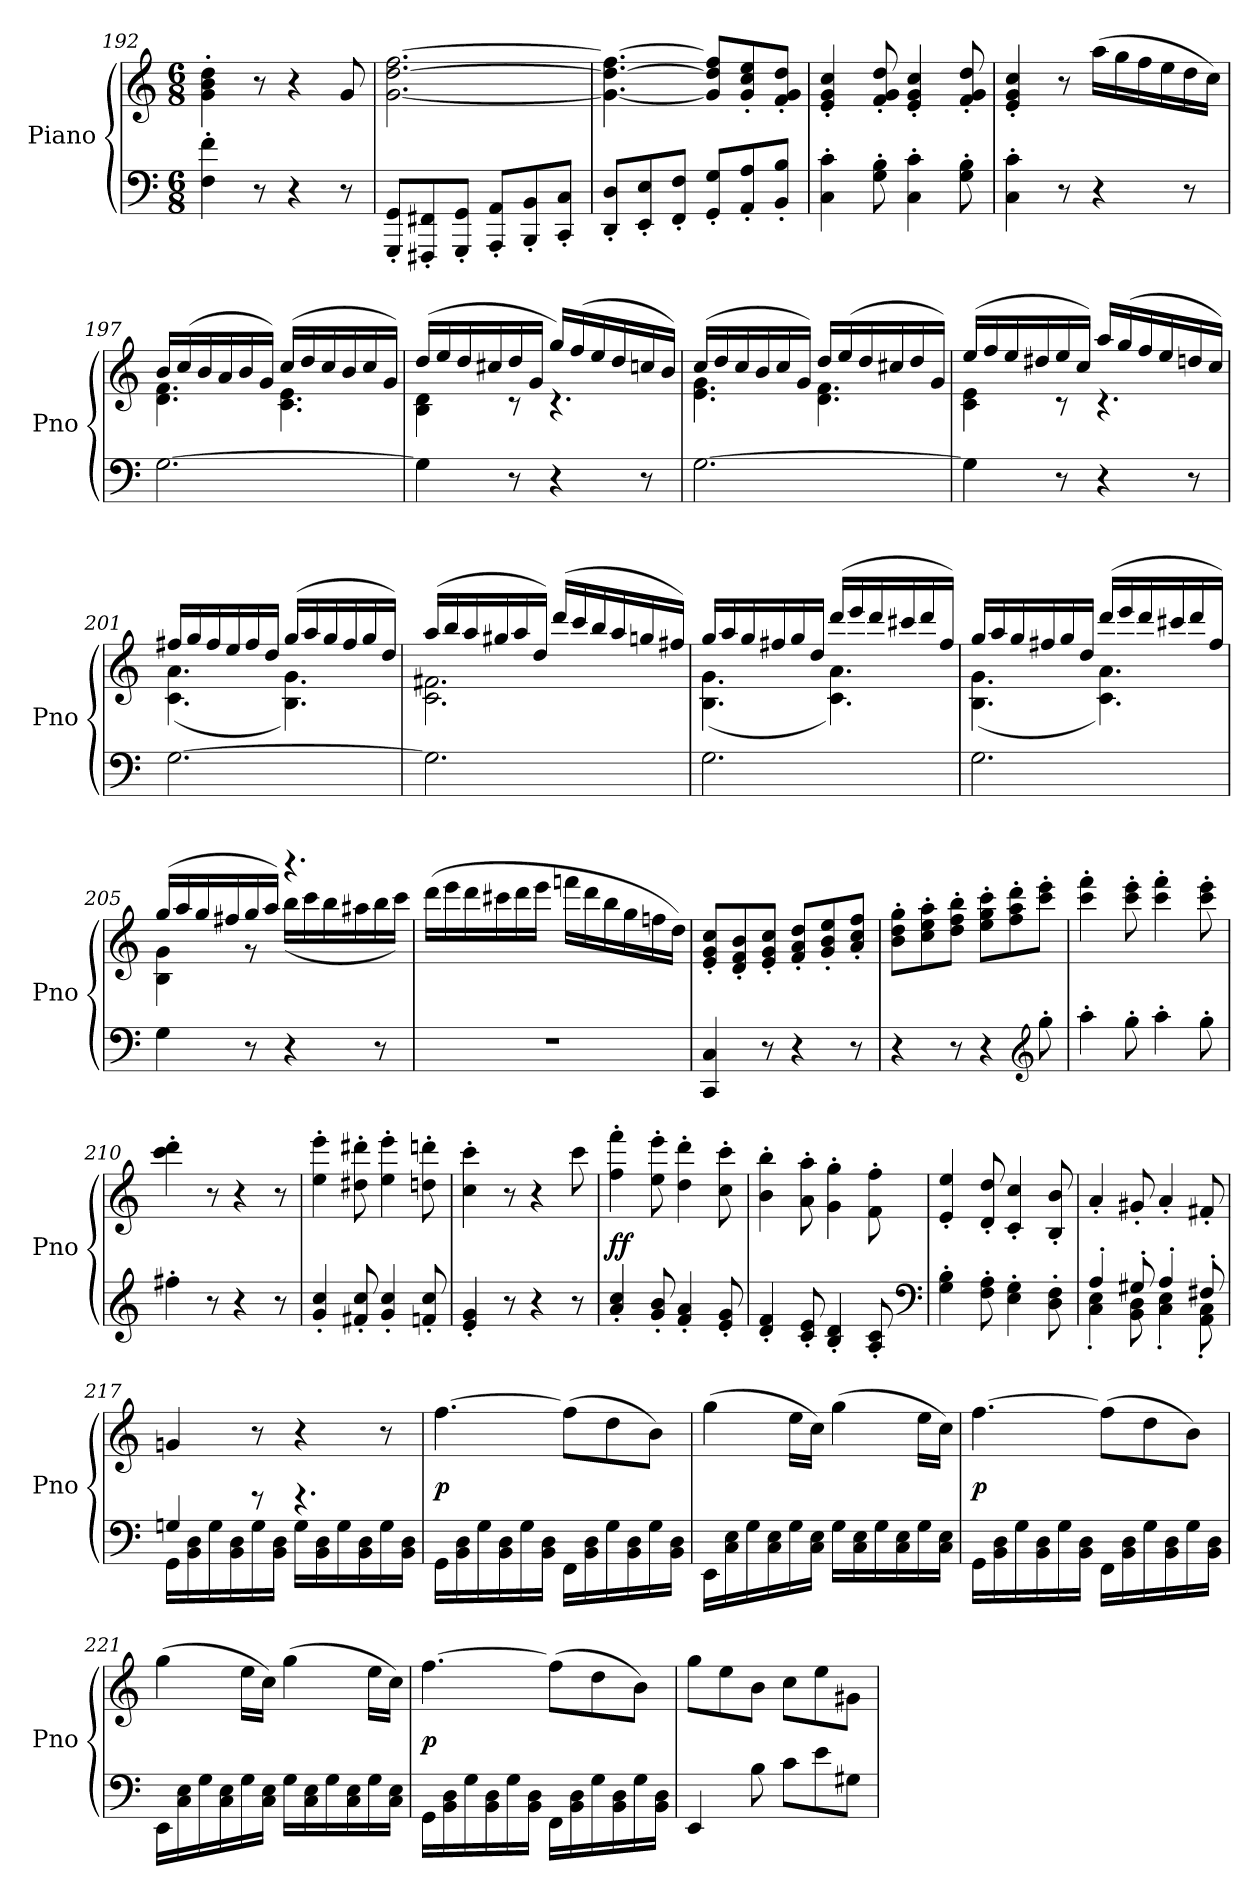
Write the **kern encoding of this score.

**kern	**kern	**dynam
*part1	*part1	*part1
*staff2	*staff1	*staff1/2
*I"Piano	*	*
*I'Pno	*	*
*clefF4	*clefG2	*
*k[]	*k[]	*
*C:	*C:	*
*M6/8	*M6/8	*
=192	=192	=192
4F'\ 4f'\	4g'\ 4b'\ 4dd'\	.
8r	8r	.
4r	4r	.
8r	8g/	.
=193	=193	=193
8GGG'/ 8GG'/L	[2.g\ [2.dd\ [2.ff\	.
8FFF#X'/ 8FF#X'/	.	.
8GGG'/ 8GG'/J	.	.
8AAA'/ 8AA'/L	.	.
8BBB'/ 8BB'/	.	.
8CC'/ 8C'/J	.	.
=194	=194	=194
8DD'/ 8D'/L	4.g_\ 4.dd_\ 4.ff_\	.
8EE'/ 8E'/	.	.
8FF'/ 8F'/J	.	.
8GG'/ 8G'/L	8g]/ 8dd]/ 8ff]/L	.
8AA'/ 8A'/	8g'/ 8cc'/ 8ee'/	.
8BB'/ 8B'/J	8f'/ 8g'/ 8dd'/J	.
=195	=195	=195
4C'\ 4c'\	4e'/ 4g'/ 4cc'/	.
8G'\ 8B'\	8f'/ 8g'/ 8dd'/	.
4C'\ 4c'\	4e'/ 4g'/ 4cc'/	.
8G'\ 8B'\	8f'/ 8g'/ 8dd'/	.
=196	=196	=196
4C'\ 4c'\	4e'/ 4g'/ 4cc'/	.
8r	8r	.
4r	(16aa\LL	.
.	16gg\	.
.	16ff\	.
.	16ee\	.
8r	16dd\	.
.	16cc\JJ)	.
=197	=197	=197
*	*^	*
[2.G\	16b/LL	4.d\ 4.f\	.
.	(16cc/	.	.
.	16b/	.	.
.	16a/	.	.
.	16b/	.	.
.	16g/JJ)	.	.
.	(16cc/LL	4.c\ 4.e\	.
.	16dd/	.	.
.	16cc/	.	.
.	16b/	.	.
.	16cc/	.	.
.	16g/JJ)	.	.
=198	=198	=198	=198
4G\]	(16dd/LL	4B\ 4d\	.
.	16ee/	.	.
.	16dd/	.	.
.	16cc#X/	.	.
8r	16dd/	8r	.
.	16g/JJ	.	.
4r	16gg/LL)	4.r	.
.	(16ff/	.	.
.	16ee/	.	.
.	16dd/	.	.
8r	16ccn/	.	.
.	16b/JJ)	.	.
=199	=199	=199	=199
[2.G\	(16cc/LL	4.e\ 4.g\	.
.	16dd/	.	.
.	16cc/	.	.
.	16b/	.	.
.	16cc/	.	.
.	16g/JJ)	.	.
.	16dd/LL	4.d\ 4.f\	.
.	(16ee/	.	.
.	16dd/	.	.
.	16cc#X/	.	.
.	16dd/	.	.
.	16g/JJ)	.	.
=200	=200	=200	=200
4G\]	(16ee/LL	4c\ 4e\	.
.	16ff/	.	.
.	16ee/	.	.
.	16dd#X/	.	.
8r	16ee/	8r	.
.	16cc/JJ)	.	.
4r	16aa/LL	4.r	.
.	(16gg/	.	.
.	16ff/	.	.
.	16ee/	.	.
8r	16ddn/	.	.
.	16cc/JJ)	.	.
=201	=201	=201	=201
[2.G\	16ff#X/LL	(4.c\ 4.a\	.
.	16gg/	.	.
.	16ff#/	.	.
.	16ee/	.	.
.	16ff#/	.	.
.	16dd/JJ	.	.
.	(16gg/LL	4.B\ 4.g\)	.
.	16aa/	.	.
.	16gg/	.	.
.	16ff#/	.	.
.	16gg/	.	.
.	16dd/JJ)	.	.
=202	=202	=202	=202
2.G\]	(16aa/LL	2.c\ 2.f#X\	.
.	16bb/	.	.
.	16aa/	.	.
.	16gg#X/	.	.
.	16aa/	.	.
.	16dd/JJ)	.	.
.	(16ddd/LL	.	.
.	16ccc/	.	.
.	16bb/	.	.
.	16aa/	.	.
.	16ggn/	.	.
.	16ff#X/JJ)	.	.
=203	=203	=203	=203
2.G\	16gg/LL	(4.B\ 4.g\	.
.	16aa/	.	.
.	16gg/	.	.
.	16ff#X/	.	.
.	16gg/	.	.
.	16dd/JJ	.	.
.	(16ddd/LL	4.c\ 4.a\)	.
.	16eee/	.	.
.	16ddd/	.	.
.	16ccc#X/	.	.
.	16ddd/	.	.
.	16ff#/JJ)	.	.
=204	=204	=204	=204
2.G\	16gg/LL	(4.B\ 4.g\	.
.	16aa/	.	.
.	16gg/	.	.
.	16ff#X/	.	.
.	16gg/	.	.
.	16dd/JJ	.	.
.	(16ddd/LL	4.c\ 4.a\)	.
.	16eee/	.	.
.	16ddd/	.	.
.	16ccc#X/	.	.
.	16ddd/	.	.
.	16ff#/JJ)	.	.
=205	=205	=205	=205
4G\	(16gg/LL	4B\ 4g\	.
.	16aa/	.	.
.	16gg/	.	.
.	16ff#X/	.	.
8r	16gg/	8r	.
.	16aa/JJ)	.	.
4r	4.r	(16bb\LL	.
.	.	16ccc\	.
.	.	16bb\	.
.	.	16aa#X\	.
8r	.	16bb\	.
.	.	16ccc\JJ)	.
*	*v	*v	*
=206	=206	=206
2.r	(16ddd\LL	.
.	16eee\	.
.	16ddd\	.
.	16ccc#X\	.
.	16ddd\	.
.	16eee\JJ	.
.	16fffn\LL	.
.	16ddd\	.
.	16bb\	.
.	16gg\	.
.	16ffn\	.
.	16dd\JJ)	.
=207	=207	=207
4CC/ 4C/	8e'/ 8g'/ 8cc'/L	.
.	8d'/ 8f'/ 8b'/	.
8r	8e'/ 8g'/ 8cc'/J	.
4r	8f'/ 8a'/ 8dd'/L	.
.	8g'/ 8b'/ 8ee'/	.
8r	8a'/ 8cc'/ 8ff'/J	.
=208	=208	=208
4r	8b'\ 8dd'\ 8gg'\L	.
.	8cc'\ 8ee'\ 8aa'\	.
8r	8dd'\ 8ff'\ 8bb'\J	.
4r	8ee'\ 8gg'\ 8ccc'\L	.
.	8ff'\ 8aa'\ 8ddd'\	.
*clefG2	*	*
8gg'\	8ccc'\ 8eee'\J	.
=209	=209	=209
4aa'\	4ccc'\ 4fff'\	.
8gg'\	8ccc'\ 8eee'\	.
4aa'\	4ccc'\ 4fff'\	.
8gg'\	8ccc'\ 8eee'\	.
=210	=210	=210
4ff#X'\	4ccc'\ 4ddd'\	.
8r	8r	.
4r	4r	.
8r	8r	.
=211	=211	=211
4g'/ 4cc'/	4ee'\ 4eee'\	.
8f#X'/ 8cc'/	8dd#X'\ 8ddd#X'\	.
4g'/ 4cc'/	4ee'\ 4eee'\	.
8fn'/ 8cc'/	8ddn'\ 8dddn'\	.
=212	=212	=212
4e'/ 4g'/	4cc'\ 4ccc'\	.
8r	8r	.
4r	4r	.
8r	8ccc\	.
=213	=213	=213
4a'/ 4cc'/	4ff'\ 4fff'\	ff
8g'/ 8b'/	8ee'\ 8eee'\	.
4f'/ 4a'/	4dd'\ 4ddd'\	.
8e'/ 8g'/	8cc'\ 8ccc'\	.
=214	=214	=214
4d'/ 4f'/	4b'\ 4bb'\	.
8c'/ 8e'/	8a'\ 8aa'\	.
4B'/ 4d'/	4g'\ 4gg'\	.
8A'/ 8c'/	8f'\ 8ff'\	.
*clefF4	*	*
=215	=215	=215
4G'\ 4B'\	4e'/ 4ee'/	.
8F'\ 8A'\	8d'/ 8dd'/	.
4E'\ 4G'\	4c'/ 4cc'/	.
8D'\ 8F'\	8B'/ 8b'/	.
=216	=216	=216
*^	*	*
4A'/	4C'\ 4E'\	4a'/	.
8G#X'/	8BB\ 8D\	8g#X'/	.
4A'/	4C'\ 4E'\	4a'/	.
8F#X'/	8AA'\ 8C'\	8f#X'/	.
=217	=217	=217	=217
4Gn/	16GG\LL	4gn/	.
.	16BB\ 16D\	.	.
.	16G\	.	.
.	16BB\ 16D\	.	.
8r	16G\	8r	.
.	16BB\ 16D\JJ	.	.
4.r	16G\LL	4r	.
.	16BB\ 16D\	.	.
.	16G\	.	.
.	16BB\ 16D\	.	.
.	16G\	8r	.
.	16BB\ 16D\JJ	.	.
*v	*v	*	*
=218	=218	=218
16GG\LL	[4.ff\	p
16BB\ 16D\	.	.
16G\	.	.
16BB\ 16D\	.	.
16G\	.	.
16BB\ 16D\JJ	.	.
16FF\LL	(8ff\L]	.
16BB\ 16D\	.	.
16G\	8dd\	.
16BB\ 16D\	.	.
16G\	8b\J)	.
16BB\ 16D\JJ	.	.
=219	=219	=219
16EE\LL	(4gg\	.
16C\ 16E\	.	.
16G\	.	.
16C\ 16E\	.	.
16G\	16ee\LL	.
16C\ 16E\JJ	16cc\JJ)	.
16G\LL	(4gg\	.
16C\ 16E\	.	.
16G\	.	.
16C\ 16E\	.	.
16G\	16ee\LL	.
16C\ 16E\JJ	16cc\JJ)	.
=220	=220	=220
16GG\LL	[4.ff\	p
16BB\ 16D\	.	.
16G\	.	.
16BB\ 16D\	.	.
16G\	.	.
16BB\ 16D\JJ	.	.
16FF\LL	(8ff\L]	.
16BB\ 16D\	.	.
16G\	8dd\	.
16BB\ 16D\	.	.
16G\	8b\J)	.
16BB\ 16D\JJ	.	.
=221	=221	=221
16EE\LL	(4gg\	.
16C\ 16E\	.	.
16G\	.	.
16C\ 16E\	.	.
16G\	16ee\LL	.
16C\ 16E\JJ	16cc\JJ)	.
16G\LL	(4gg\	.
16C\ 16E\	.	.
16G\	.	.
16C\ 16E\	.	.
16G\	16ee\LL	.
16C\ 16E\JJ	16cc\JJ)	.
=222	=222	=222
16GG\LL	[4.ff\	p
16BB\ 16D\	.	.
16G\	.	.
16BB\ 16D\	.	.
16G\	.	.
16BB\ 16D\JJ	.	.
16FF\LL	(8ff\L]	.
16BB\ 16D\	.	.
16G\	8dd\	.
16BB\ 16D\	.	.
16G\	8b\J)	.
16BB\ 16D\JJ	.	.
=223	=223	=223
4EE/	8gg\L	.
.	8ee\	.
8B\	8b\J	.
8c\L	8cc\L	.
8e\	8ee\	.
8G#X\J	8g#X\J	.
=	=	=
*-	*-	*-
